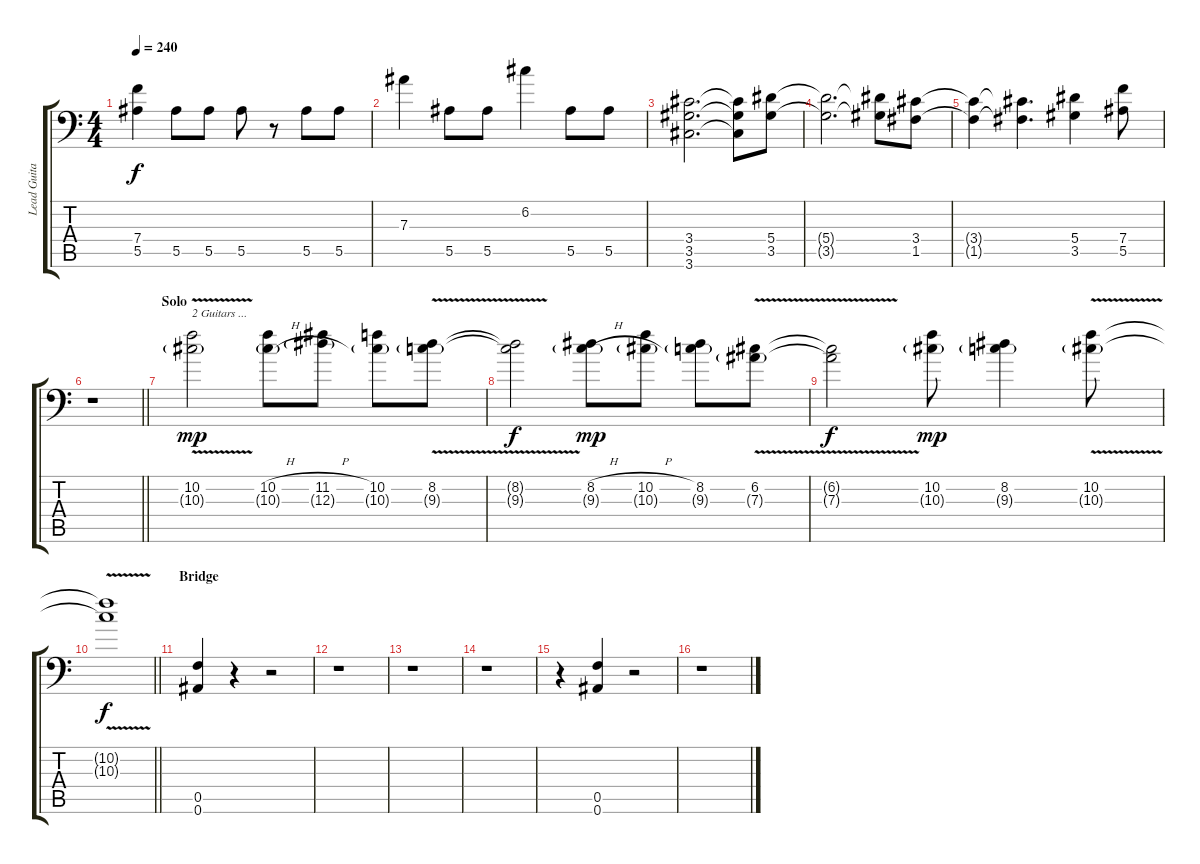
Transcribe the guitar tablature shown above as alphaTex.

\track ("Lead Guitar 2" "Lead Guita") {instrument distortionguitar}
\staff {score tabs}
\tuning (C4 G3 Eb3 Bb2 F2 Bb1) {hide}
\ts (4 4)
\tempo 240
\clef f4
\ks c
(7.4{t} 5.5{t}).4{dy f} 5.5.8 5.5.8 5.5.8 r.8 5.5.8 5.5.8 |
7.3.4 5.5.8 5.5.8 6.2.4 5.5.8 5.5.8 |
(3.4 3.5 3.6).2{d} (3.4{t} 3.5{t} 3.6{t}).8 (5.4 3.5).8 |
(5.4{t} 3.5{t}).2{d} (5.4{t} 3.5{t}).8 (3.4 1.5).8 |
(3.4{t} 1.5{t}).4 (3.4{t} 1.5{t}).4{d} (5.4 3.5).4 (7.4 5.5).8 |
\barLineRight lightlight
r.1 |
\section ("" "Solo")
(10.2{v} 10.3{v g}).2{txt "2 Guitars ..." dy mp} (10.2{h} 10.3{h g}).8 (11.2{h} 12.3{h g}).8 (10.2 10.3{g}).8 (8.2{v} 9.3{v g}).8 |
(8.2{v t} 9.3{v t}).2{dy f} (8.2{h} 9.3{h g}).8{dy mp} (10.2{h} 10.3{h g}).8 (8.2 9.3{g}).8 (6.2{v} 7.3{v g}).8 |
(6.2{v t} 7.3{v t}).2{dy f} (10.2 10.3{g}).8{dy mp} (8.2 9.3{g}).4 (10.2{v} 10.3{v g}).8 |
\barLineRight lightlight
(10.2{t} 10.3{t}).1{dy f} |
\section ("" "Bridge")
(0.5 0.6).4 r.4 r.2 |
r.1 |
r.1 |
r.1 |
r.4 (0.5 0.6).4 r.2 |
r.1
